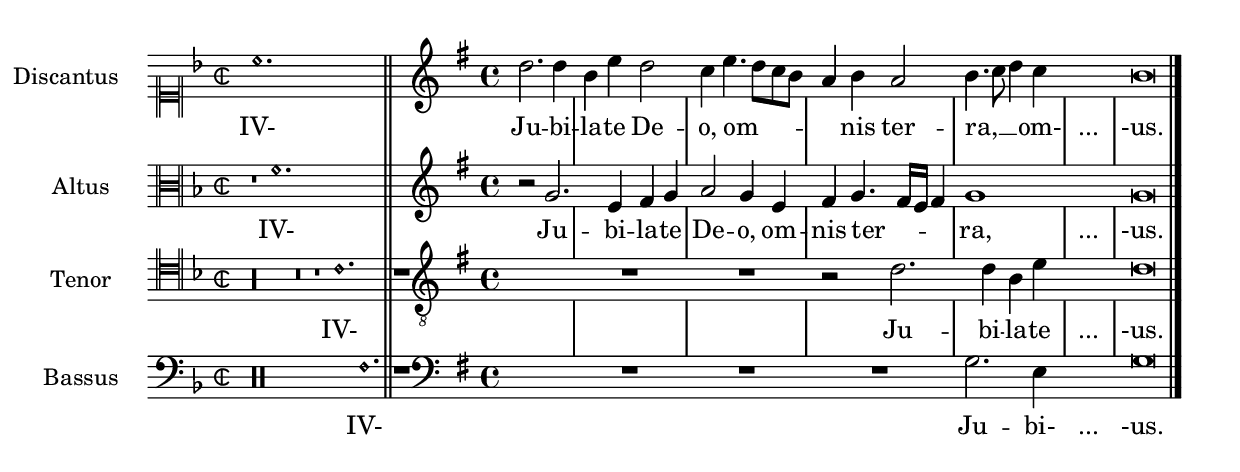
%% Do not edit this file; it is auto-generated from LSR http://lsr.dsi.unimi.it
%% This file is in the public domain.
\version "2.11.35"

\header {
  lsrtags = "ancient-notation, template"
 texidoc = "
When transcribing mensural music, an incipit at the beginning of the
piece is useful to indicate the original key and tempo. While today
musicians are used to bar lines in order to faster recognize rhythmic
patterns, bar lines were not yet invented during the period of mensural
music; in fact, the meter often changed after every few notes. As a
compromise, bar lines are often printed between the staves rather than
on the staves. 
" }
% begin verbatim
global = {
  \set Score.skipBars = ##t

  % incipit
  \once \override Score.SystemStartBracket #'transparent = ##t
  \override Score.SpacingSpanner #'spacing-increment = #1.0 % tight spacing
  \key f \major
  \time 2/2
  \once \override Staff.TimeSignature #'style = #'neomensural
  \override Voice.NoteHead #'style = #'neomensural
  \override Voice.Rest #'style = #'neomensural
  \set Staff.printKeyCancellation = ##f
  \cadenzaOn % turn off bar lines
  \skip 1*10
  \once \override Staff.BarLine #'transparent = ##f
  \bar "||"
  \skip 1*1 % need this extra \skip such that clef change comes
            % after bar line
  \bar ""

  % main
  \revert Score.SpacingSpanner #'spacing-increment % CHECK: no effect?
  \cadenzaOff % turn bar lines on again
  \once \override Staff.Clef #'full-size-change = ##t
  \set Staff.forceClef = ##t
  \key g \major
  \time 4/4
  \override Voice.NoteHead #'style = #'default
  \override Voice.Rest #'style = #'default

  % FIXME: setting printKeyCancellation back to #t must not
  % occur in the first bar after the incipit.  Dto. for forceClef.
  % Therefore, we need an extra \skip.
  \skip 1*1
  \set Staff.printKeyCancellation = ##t
  \set Staff.forceClef = ##f

  \skip 1*7 % the actual music

  % let finis bar go through all staves
  \override Staff.BarLine #'transparent = ##f

  % finis bar
  \bar "|."
}

discantusNotes = {
  \transpose c' c'' {
    \set Staff.instrumentName = "Discantus  "

    % incipit
    \clef "neomensural-c1"
    c'1. s2   % two bars
    \skip 1*8 % eight bars
    \skip 1*1 % one bar

    % main
    \clef "treble"
    d'2. d'4 |
    b e' d'2 |
    c'4 e'4.( d'8 c' b |
    a4) b a2 |
    b4.( c'8 d'4) c'4 |
    \once \override NoteHead #'transparent = ##t c'1 |
    b\breve |
  }
}

discantusLyrics = \lyricmode {
  % incipit
  IV-

  % main
  Ju -- bi -- |
  la -- te De -- |
  o, om --
  nis ter -- |
  ra, __ om- |
  "..." |
  -us. |
}

altusNotes = {
  \transpose c' c'' {
    \set Staff.instrumentName = "Altus  "

    % incipit
    \clef "neomensural-c3"
    r1        % one bar
    f1. s2    % two bars
    \skip 1*7 % seven bars
    \skip 1*1 % one bar

    % main
    \clef "treble"
    r2 g2. e4 fis g | % two bars
    a2 g4 e |
    fis g4.( fis16 e fis4) |
    g1 |
    \once \override NoteHead #'transparent = ##t g1 |
    g\breve |
  }
}

altusLyrics = \lyricmode {
  % incipit
  IV-

  % main
  Ju -- bi -- la -- te | % two bars
  De -- o, om -- |
  nis ter -- ra, |
  "..." |
  -us. |
}

tenorNotes = {
  \transpose c' c' {
    \set Staff.instrumentName = "Tenor  "

    % incipit
    \clef "neomensural-c4"
    r\longa   % four bars
    r\breve   % two bars
    r1        % one bar
    c'1. s2   % two bars
    \skip 1*1 % one bar
    \skip 1*1 % one bar

    % main
    \clef "treble_8"
    R1 |
    R1 |
    R1 |
    r2 d'2. d'4 b e' | % two bars
    \once \override NoteHead #'transparent = ##t e'1 |
    d'\breve |
  }
}

tenorLyrics = \lyricmode {
  % incipit
  IV-

  % main
  Ju -- bi -- la -- te | % two bars
  "..." |
  -us. |
}

bassusNotes = {
  \transpose c' c' {
    \set Staff.instrumentName = "Bassus  "

    % incipit
    \clef "bass"
    r\maxima  % eight bars
    f1. s2    % two bars
    \skip 1*1 % one bar

    % main
    \clef "bass"
    R1 |
    R1 |
    R1 |
    R1 |
    g2. e4 |
    \once \override NoteHead #'transparent = ##t e1 |
    g\breve |
  }
}

bassusLyrics = \lyricmode {
  % incipit
  IV-

  % main
  Ju -- bi- |
  "..." |
  -us. |
}

\score {
  \new StaffGroup = choirStaff <<
    \new Voice =
      "discantusNotes" << \global \discantusNotes >>
    \new Lyrics =
      "discantusLyrics" \lyricsto discantusNotes { \discantusLyrics }
    \new Voice =
      "altusNotes" << \global \altusNotes >>
    \new Lyrics =
      "altusLyrics" \lyricsto altusNotes { \altusLyrics }
    \new Voice =
      "tenorNotes" << \global \tenorNotes >>
    \new Lyrics =
      "tenorLyrics" \lyricsto tenorNotes { \tenorLyrics }
    \new Voice =
      "bassusNotes" << \global \bassusNotes >>
    \new Lyrics =
      "bassusLyrics" \lyricsto bassusNotes { \bassusLyrics }
  >>
  \layout {
    \context {
      \Score

      % no bars in staves
      \override BarLine #'transparent = ##t

      % incipit should not start with a start delimiter
      \remove "System_start_delimiter_engraver"
    }
    \context {
      \Voice

      % no slurs
      \override Slur #'transparent = ##t

      % Comment in the below "\remove" command to allow line
      % breaking also at those barlines where a note overlaps
      % into the next bar.  The command is commented out in this
      % short example score, but especially for large scores, you
      % will typically yield better line breaking and thus improve
      % overall spacing if you comment in the following command.
      %\remove "Forbid_line_break_engraver"
    }
  }
}



